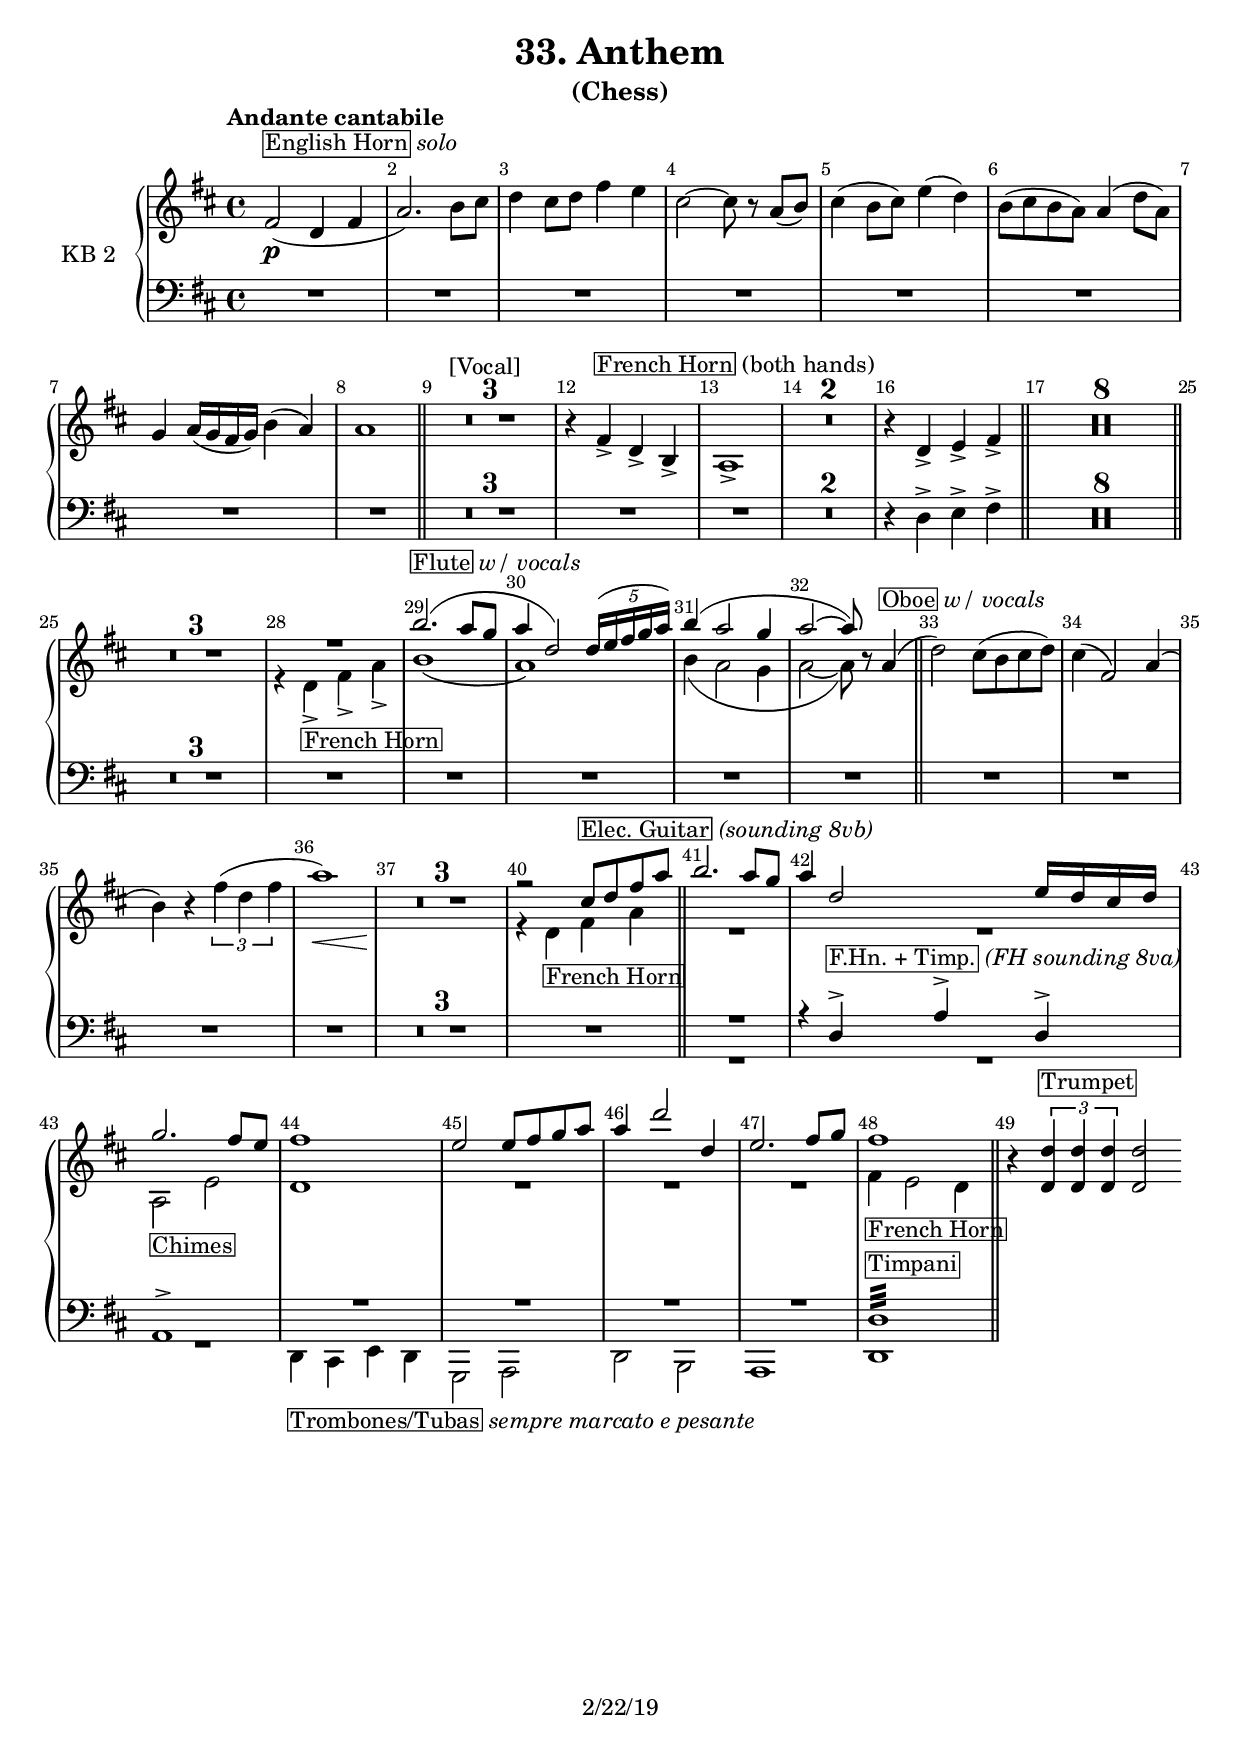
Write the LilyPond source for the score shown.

\version "2.18.2"

\header {
  title = "33. Anthem"
  subtitle = "(Chess)"
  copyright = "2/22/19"
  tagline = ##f
}

global = {
  \key d \major
  \time 4/4
  \tempo "Andante cantabile"
  \compressFullBarRests
  \override Score.BarNumber.break-visibility = ##(#t #t #t)
}

right = \relative c'' {
  \global
  fis,2^\markup { \box "English Horn" \italic "solo" }\p( d4 fis a2.) b8 cis d4 cis8 d fis4 e cis2 ~ cis8 r a( b) %1-4
  cis4( b8 cis) e4( d) b8( cis b a) a4( d8 a) g4 a16( g fis g) b4( a) a1 %5-8
  <>^"[Vocal]" R1*3 r4 fis->^\markup { \box "French Horn" "(both hands)" } d-> b-> a1-> R1*2 r4 d-> e-> fis-> %9-16
  R1*8 %17-24
  R1*3 << { R1 b'2.^\markup { \box "Flute" \italic "w/ vocals" }( a8 g a4 d,2) \tuplet 5/4 { d16( e fis g a) } b4( a2 g4 a2 ~ a8) } \\ { r4 d,,->_\markup { \box "French Horn" } fis-> a-> b1( a) b4( a2 g4 a2 ~ a8) } >> r8 a4^\markup { \box "Oboe" \italic "w/ vocals" }(
  d2) cis8( b cis d) cis4( fis,2) a4( b) r \tuplet 3/2 { fis'4( d fis } a1\<) R1*3\! << { r2 cis,8^\markup { \box "Elec. Guitar" \italic "(sounding 8vb)" } d fis a } \\ { r4 d,,_\markup { \box "French Horn" } fis a } >> %33-40
  << { b'2. a8 g a4 d,2 e16 d cis d g2. fis8 e fis1 e2 e8 fis g a a4 d2 d,4 e2. fis8 g fis1 } \\ { R1*2 a,,2_\markup { \box "Chimes" } e' d1 R1*3 fis4_\markup { \box "French Horn" } e2 d4 } >> %41-48
  r4 \tuplet 3/2 { <d d'>4^\markup { \box "Trumpet" } <d d'> <d d'> } <d d'>2~
  
}

left = \relative c' {
  \global
  R1*8 \bar "||" %1-8
  R1*7 r4 d,-> e-> fis-> \bar "||" %9-16
  R1*8 \bar "||" %17-24
  R1*8 \bar "||" %25-32
  R1*8 \bar "||" %33-40
  << { R1 r4 d->^\markup { \box "F.Hn. + Timp." \italic "(FH sounding 8va)" } a'-> d,-> a1-> R1*4 d1:32^\markup { \box "Timpani" } } \\ { R1*3 d,4_\markup { \box "Trombones/Tubas" \italic "sempre marcato e pesante" } cis e d g,2 a d b a1 d }  >> \bar "||" %41-48
  
}

\score {
  \new PianoStaff \with {
    instrumentName = "KB 2"
  } <<
    \new Staff = "right" \right
    \new Staff = "left" { \clef bass \left }
  >>
  \layout { }
}
